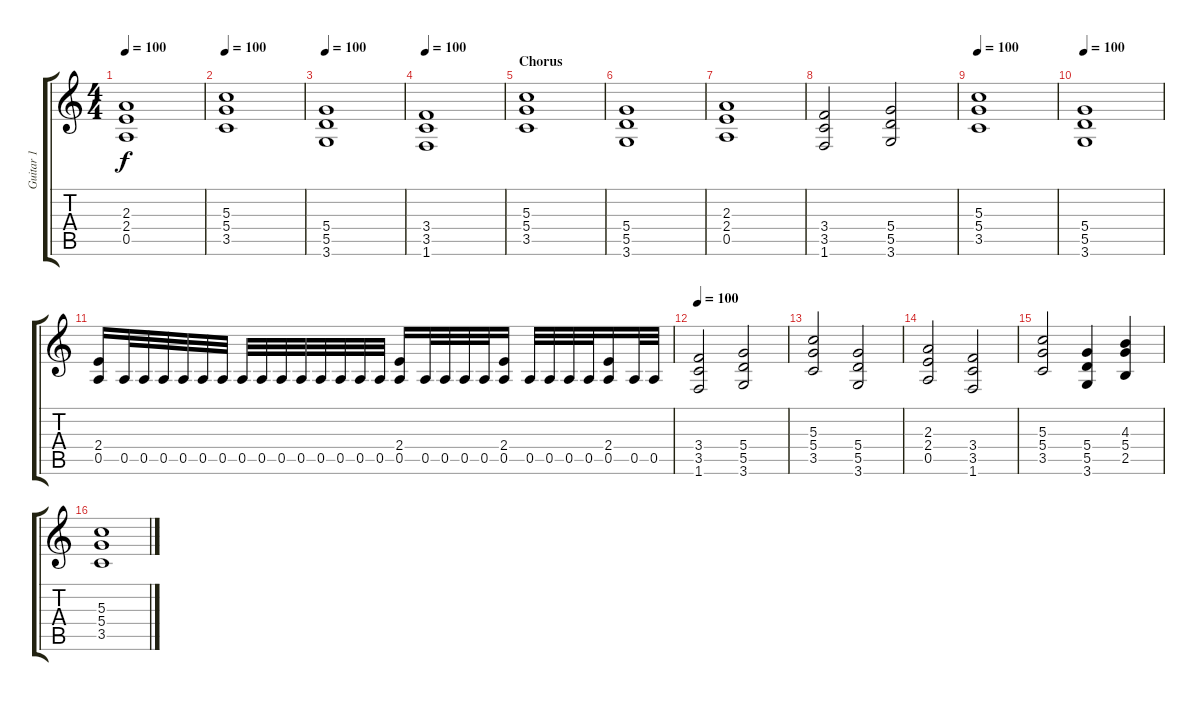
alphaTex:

\track ("Guitar 1" "Guitar 1") {instrument overdrivenguitar}
\staff {score tabs}
\tuning (E4 B3 G3 D3 A2 E2) {hide}
\ts (4 4)
\section ("" "")
\tempo 100
\clef g2
\ks c
(2.3 2.4 0.5).1{dy f} |
\tempo 100
(5.3 5.4 3.5).1 |
\tempo 100
(5.4 5.5 3.6).1 |
\tempo 100
(3.4 3.5 1.6).1 |
\section ("" "Chorus")
(5.3 5.4 3.5).1 |
(5.4 5.5 3.6).1 |
(2.3 2.4 0.5).1 |
(3.4 3.5 1.6).2 (5.4 5.5 3.6).2 |
\section ("" "")
\tempo 100
(5.3 5.4 3.5).1 |
\tempo 100
(5.4 5.5 3.6).1 |
(2.4 0.5).16 0.5.32 0.5.32 0.5.32 0.5.32 0.5.32 0.5.32 0.5.32 0.5.32 0.5.32 0.5.32 0.5.32 0.5.32 0.5.32 0.5.32 (2.4 0.5).16 0.5.32 0.5.32 0.5.32 0.5.32 (2.4 0.5).16 0.5.32 0.5.32 0.5.32 0.5.32 (2.4 0.5).16 0.5.32 0.5.32 |
\tempo 100
(3.4 3.5 1.6).2 (5.4 5.5 3.6).2 |
\section ("" "")
(5.3 5.4 3.5).2 (5.4 5.5 3.6).2 |
(2.3 2.4 0.5).2 (3.4 3.5 1.6).2 |
(5.3 5.4 3.5).2 (5.4 5.5 3.6).4 (4.3 5.4 2.5).4 |
(5.3 5.4 3.5).1
